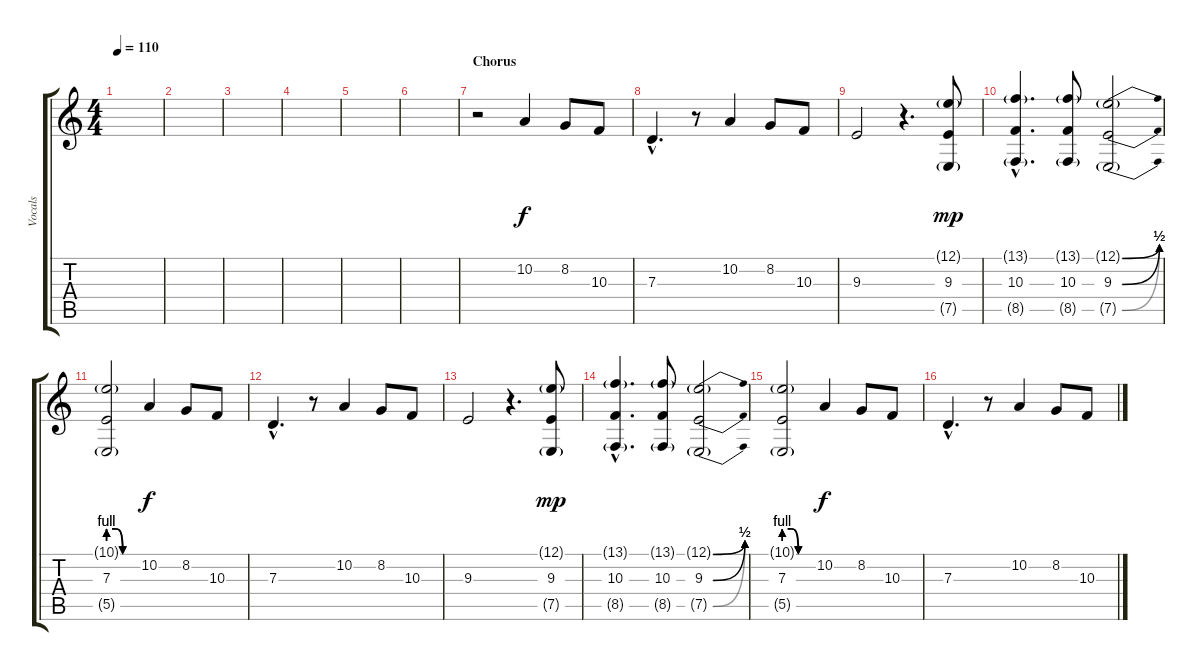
\track ("Vocals" "Vocals") {instrument lead2sawtooth}
\staff {score tabs}
\tuning (E4 B3 G3 D3 A2 E2) {hide}
\ts (4 4)
\tempo 110
\clef g2
\ks c
|
|
|
|
|
|
\section ("" "Chorus")
r.2 10.2.4{dy f} 8.2.8 10.3.8 |
7.3{hac}.4{d} r.8 10.2.4 8.2.8 10.3.8 |
9.3.2 r.4{d} (12.1{g} 9.3 7.5{g}).8{dy mp} |
(13.1{g hac} 10.3{hac} 8.5{g hac}).4{d} (13.1{g} 10.3 8.5{g}).8 (12.1{be (bend 0 0 60 2) g} 9.3{be (bend 0 0 60 2)} 7.5{be (bend 0 0 60 2) g}).2 |
(10.1{be (custom 0 4 15 4 29 0 40 0 60 0) g} 7.3{be (custom 0 4 15 4 30 0 40 0 60 0)} 5.5{be (custom 0 4 15 4 30 0 40 0 60 0) g}).2 10.2.4{dy f} 8.2.8 10.3.8 |
7.3{hac}.4{d} r.8 10.2.4 8.2.8 10.3.8 |
9.3.2 r.4{d} (12.1{g} 9.3 7.5{g}).8{dy mp} |
(13.1{g hac} 10.3{hac} 8.5{g hac}).4{d} (13.1{g} 10.3 8.5{g}).8 (12.1{be (bend 0 0 60 2) g} 9.3{be (bend 0 0 60 2)} 7.5{be (bend 0 0 60 2) g}).2 |
(10.1{be (custom 0 4 15 4 29 0 40 0 60 0) g} 7.3{be (custom 0 4 15 4 30 0 40 0 60 0)} 5.5{be (custom 0 4 15 4 30 0 40 0 60 0) g}).2 10.2.4{dy f} 8.2.8 10.3.8 |
7.3{hac}.4{d} r.8 10.2.4 8.2.8 10.3.8
